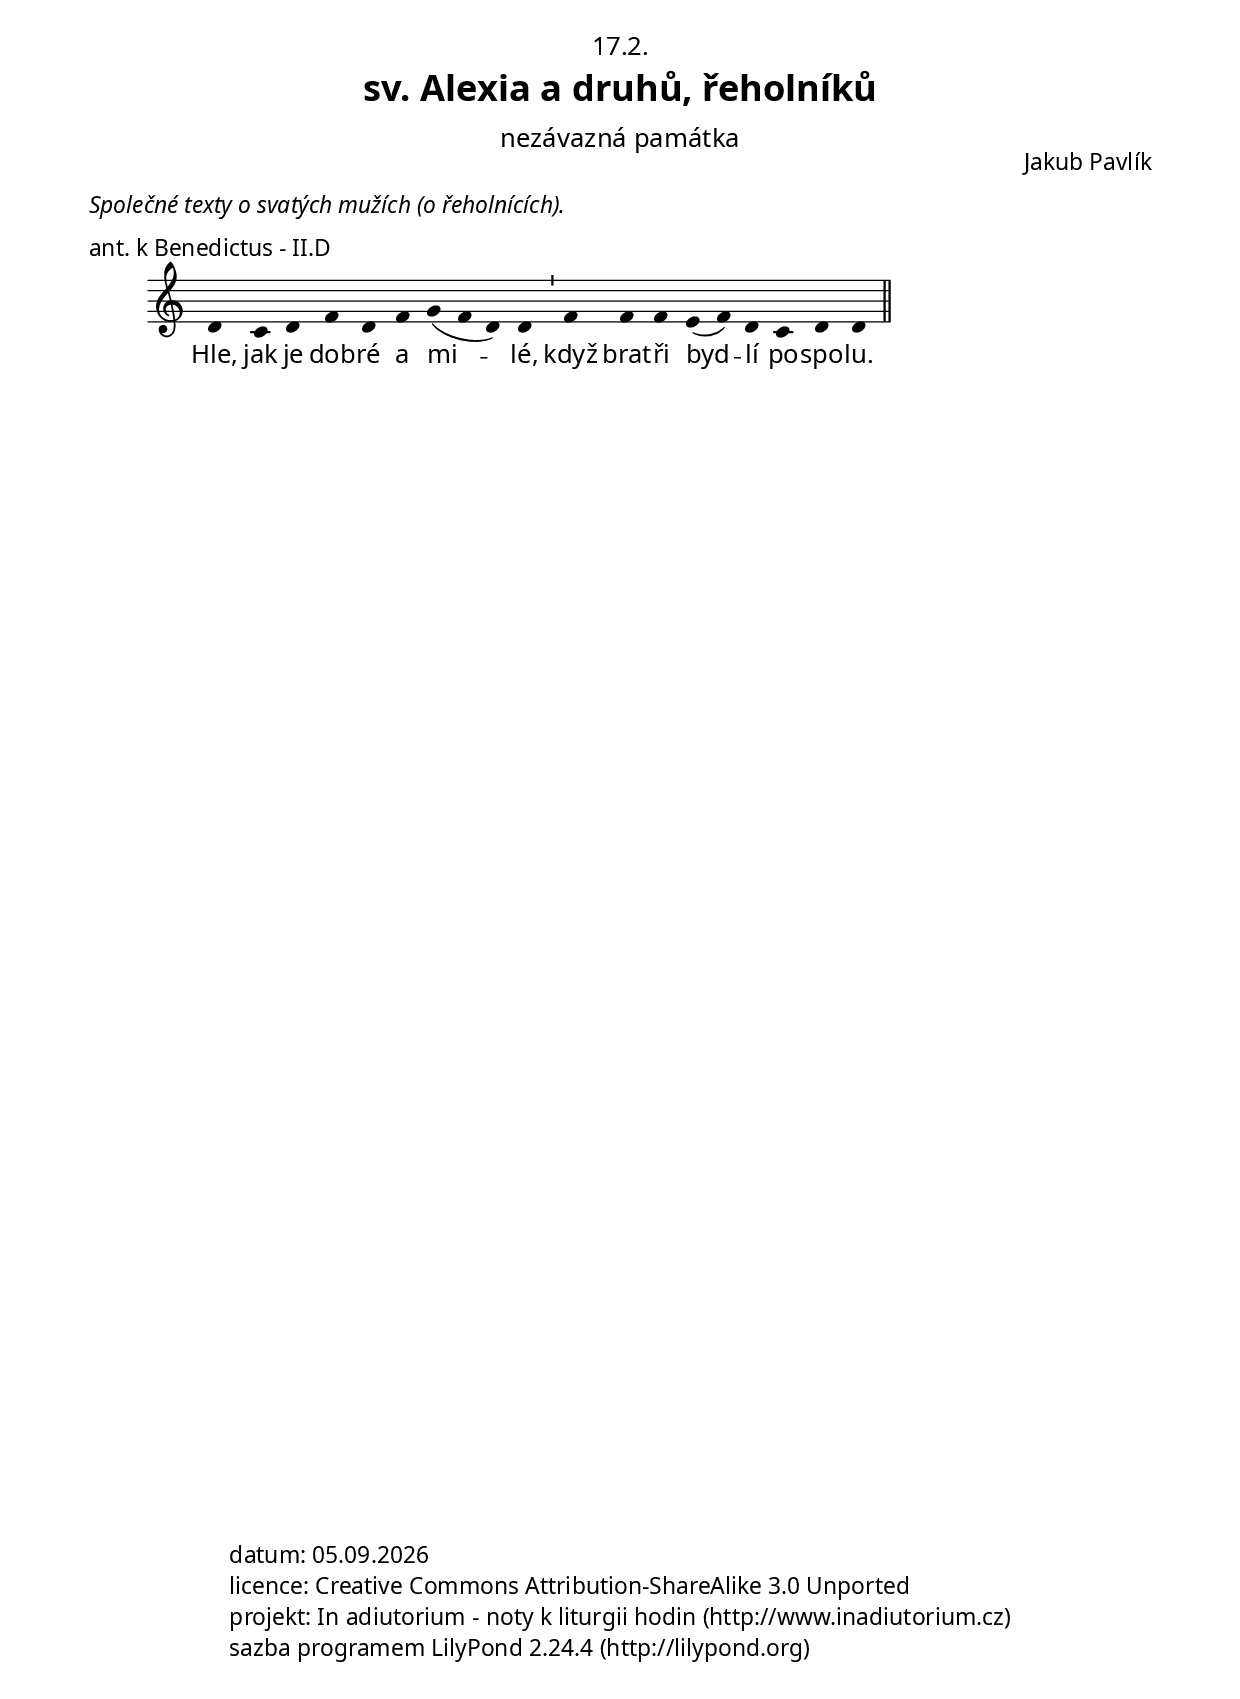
\version "2.17.24"

\include "../spolecne.ly"

\header {
  title = \markup\titleSvatek
            "sv. Alexia a druhů, řeholníků"
            "nezávazná památka"
            17.2.
  composer = "Jakub Pavlík"
}

\markup\communia #'(#:reholnik)

\score {
  \relative c' {
    \choralniRezim
    d4 c d f d f g( f d) d \barMin
    f f f e( f) d c d d \barFinalis
  }
  \addlyrics {
    Hle, jak je dob -- ré a mi -- lé,
    když brat -- ři byd -- lí po -- spo -- lu.
  }
  \header {
    quid = "ant. k Benedictus"
    modus = "II"
    differentia = "D"
    psalmus = ""
    id = "aben"
    piece = \markup {\sestavTitulekBezZalmu}
  }
}